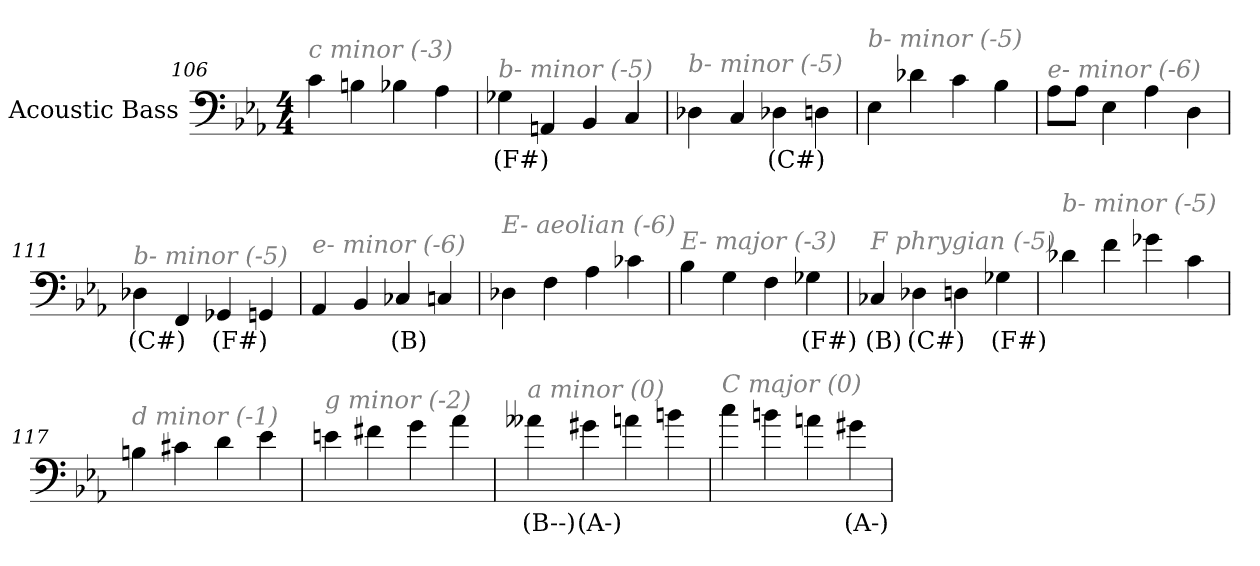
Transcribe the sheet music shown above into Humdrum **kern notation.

**kern	**text
*part1	*part1
*staff1	*staff1
*I"Acoustic Bass	*
*clefF4	*
*ITrd7c12	*
*k[b-e-a-]	*
*E-:	*
*M4/4	*
=106	=106
!LO:TX:i:color=#808080:t=c minor (-3)	!
4C	.
4BBn	.
4BB-X	.
4AA-	.
=107	=107
!LO:TX:i:color=#808080:t=b- minor (-5)	!
4GG-Xi	(F#)
4AAAn	.
4BBB-	.
4CC	.
=108	=108
!LO:TX:i:color=#808080:t=b- minor (-5)	!
4DD-X	.
4CC	.
4DD-Xi	(C#)
4DDn	.
=109	=109
!LO:TX:i:color=#808080:t=b- minor (-5)	!
4EE-	.
4D-X	.
4C	.
4BB-	.
=110	=110
!LO:TX:i:color=#808080:t=e- minor (-6)	!
8AA-L	.
8AA-J	.
4EE-	.
4AA-	.
4DD	.
=111	=111
!LO:TX:i:color=#808080:t=b- minor (-5)	!
4DD-Xi	(C#)
4FFF	.
4GGG-Xi	(F#)
4GGG	.
=112	=112
!LO:TX:i:color=#808080:t=e- minor (-6)	!
4AAA-	.
4BBB-	.
4CC-Xi	(B)
4CC	.
=113	=113
!LO:TX:i:color=#808080:t=E- aeolian (-6)	!
4DD-X	.
4FF	.
4AA-	.
4C-X	.
=114	=114
!LO:TX:i:color=#808080:t=E- major (-3)	!
4BB-	.
4GG	.
4FF	.
4GG-Xi	(F#)
=115	=115
!LO:TX:i:color=#808080:t=F phrygian (-5)	!
4CC-Xi	(B)
4DD-Xi	(C#)
4DD	.
4GG-Xi	(F#)
=116	=116
!LO:TX:i:color=#808080:t=b- minor (-5)	!
4D-X	.
4F	.
4G-X	.
4C	.
=117	=117
!LO:TX:i:color=#808080:t=d minor (-1)	!
4BBn	.
4C#X	.
4D	.
4E-	.
=118	=118
!LO:TX:i:color=#808080:t=g minor (-2)	!
4En	.
4F#X	.
4G	.
4A-	.
=119	=119
!LO:TX:i:color=#808080:t=a minor (0)	!
4A--Xi	(B--)
4G#Xi	(A-)
4An	.
4Bn	.
=120	=120
!LO:TX:i:color=#808080:t=C major (0)	!
4c	.
4Bn	.
4An	.
4G#Xj	(A-)
=	=
*-	*-
